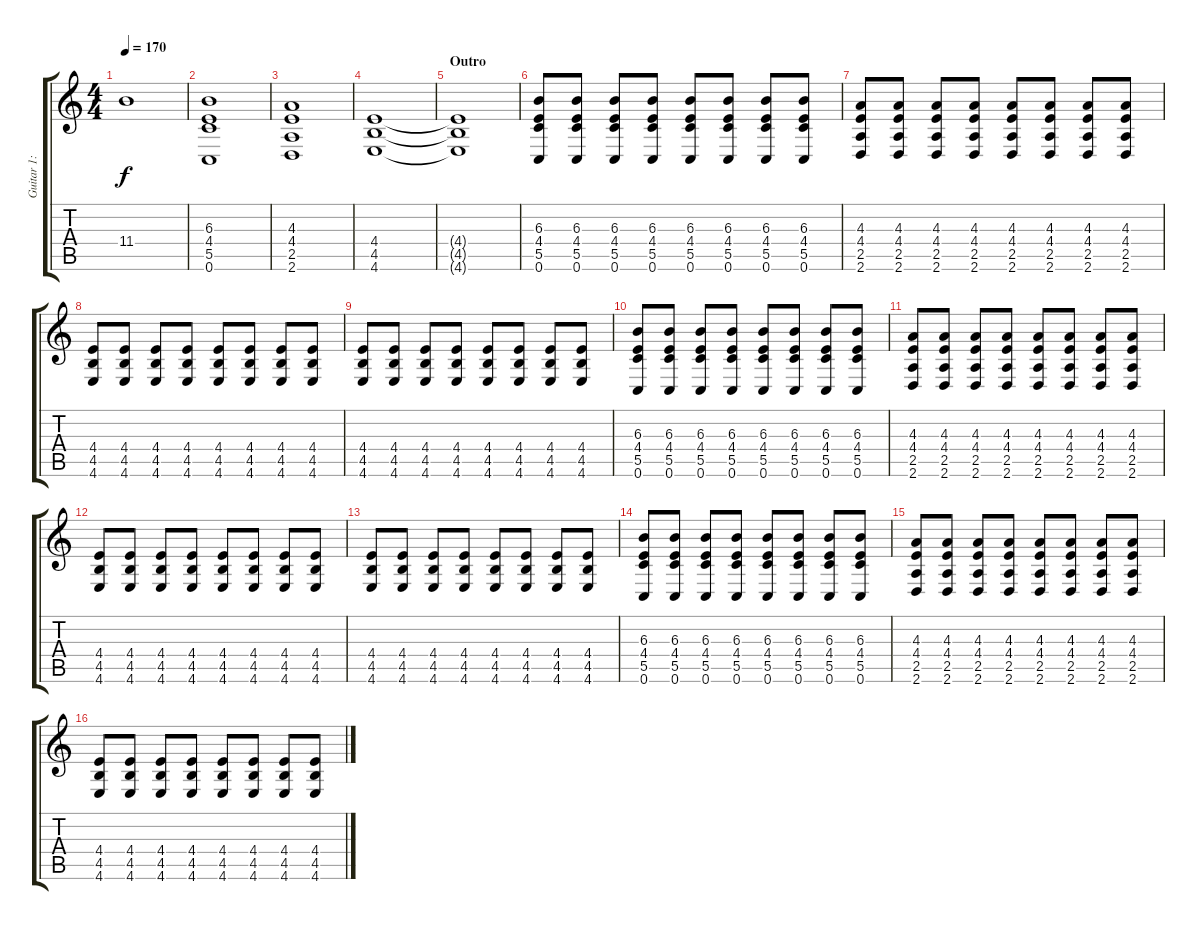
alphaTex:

\track ("Guitar 1: Johan" "Guitar 1: ") {instrument overdrivenguitar}
\staff {score tabs}
\tuning (D4 A3 F3 C3 G2 C2) {hide}
\ts (4 4)
\tempo 170
\clef g2
\ks c
11.4{t}.1{dy f} |
(6.3 4.4 5.5 0.6).1 |
(4.3 4.4 2.5 2.6).1 |
(4.4 4.5 4.6).1 |
\section ("" "Outro")
(4.4{t} 4.5{t} 4.6{t}).1 |
(6.3 4.4 5.5 0.6).8 (6.3 4.4 5.5 0.6).8 (6.3 4.4 5.5 0.6).8 (6.3 4.4 5.5 0.6).8 (6.3 4.4 5.5 0.6).8 (6.3 4.4 5.5 0.6).8 (6.3 4.4 5.5 0.6).8 (6.3 4.4 5.5 0.6).8 |
(4.3 4.4 2.5 2.6).8 (4.3 4.4 2.5 2.6).8 (4.3 4.4 2.5 2.6).8 (4.3 4.4 2.5 2.6).8 (4.3 4.4 2.5 2.6).8 (4.3 4.4 2.5 2.6).8 (4.3 4.4 2.5 2.6).8 (4.3 4.4 2.5 2.6).8 |
(4.4 4.5 4.6).8 (4.4 4.5 4.6).8 (4.4 4.5 4.6).8 (4.4 4.5 4.6).8 (4.4 4.5 4.6).8 (4.4 4.5 4.6).8 (4.4 4.5 4.6).8 (4.4 4.5 4.6).8 |
(4.4 4.5 4.6).8 (4.4 4.5 4.6).8 (4.4 4.5 4.6).8 (4.4 4.5 4.6).8 (4.4 4.5 4.6).8 (4.4 4.5 4.6).8 (4.4 4.5 4.6).8 (4.4 4.5 4.6).8 |
(6.3 4.4 5.5 0.6).8 (6.3 4.4 5.5 0.6).8 (6.3 4.4 5.5 0.6).8 (6.3 4.4 5.5 0.6).8 (6.3 4.4 5.5 0.6).8 (6.3 4.4 5.5 0.6).8 (6.3 4.4 5.5 0.6).8 (6.3 4.4 5.5 0.6).8 |
(4.3 4.4 2.5 2.6).8 (4.3 4.4 2.5 2.6).8 (4.3 4.4 2.5 2.6).8 (4.3 4.4 2.5 2.6).8 (4.3 4.4 2.5 2.6).8 (4.3 4.4 2.5 2.6).8 (4.3 4.4 2.5 2.6).8 (4.3 4.4 2.5 2.6).8 |
(4.4 4.5 4.6).8 (4.4 4.5 4.6).8 (4.4 4.5 4.6).8 (4.4 4.5 4.6).8 (4.4 4.5 4.6).8 (4.4 4.5 4.6).8 (4.4 4.5 4.6).8 (4.4 4.5 4.6).8 |
(4.4 4.5 4.6).8 (4.4 4.5 4.6).8 (4.4 4.5 4.6).8 (4.4 4.5 4.6).8 (4.4 4.5 4.6).8 (4.4 4.5 4.6).8 (4.4 4.5 4.6).8 (4.4 4.5 4.6).8 |
(6.3 4.4 5.5 0.6).8{volume 8} (6.3 4.4 5.5 0.6).8 (6.3 4.4 5.5 0.6).8 (6.3 4.4 5.5 0.6).8 (6.3 4.4 5.5 0.6).8 (6.3 4.4 5.5 0.6).8 (6.3 4.4 5.5 0.6).8 (6.3 4.4 5.5 0.6).8 |
(4.3 4.4 2.5 2.6).8 (4.3 4.4 2.5 2.6).8 (4.3 4.4 2.5 2.6).8 (4.3 4.4 2.5 2.6).8 (4.3 4.4 2.5 2.6).8 (4.3 4.4 2.5 2.6).8 (4.3 4.4 2.5 2.6).8 (4.3 4.4 2.5 2.6).8 |
(4.4 4.5 4.6).8 (4.4 4.5 4.6).8 (4.4 4.5 4.6).8 (4.4 4.5 4.6).8 (4.4 4.5 4.6).8 (4.4 4.5 4.6).8 (4.4 4.5 4.6).8 (4.4 4.5 4.6).8
